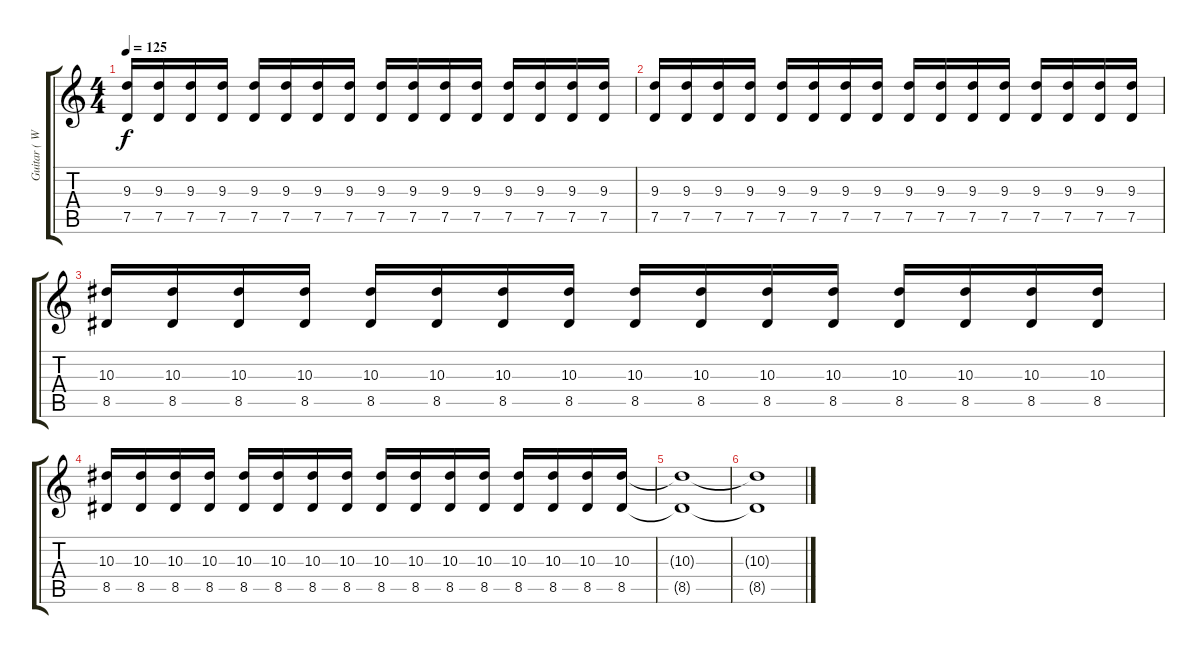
\track ("Guitar ( Wayne Static / Koichi Fukuda )" "Guitar ( W") {instrument distortionguitar}
\staff {score tabs}
\tuning (D4 A3 F3 C3 G2 C2) {hide}
\ts (4 4)
\tempo 125
\clef g2
\ks c
(9.3 7.5).16{dy f} (9.3 7.5).16 (9.3 7.5).16 (9.3 7.5).16 (9.3 7.5).16 (9.3 7.5).16 (9.3 7.5).16 (9.3 7.5).16 (9.3 7.5).16 (9.3 7.5).16 (9.3 7.5).16 (9.3 7.5).16 (9.3 7.5).16 (9.3 7.5).16 (9.3 7.5).16 (9.3 7.5).16 |
(9.3 7.5).16 (9.3 7.5).16 (9.3 7.5).16 (9.3 7.5).16 (9.3 7.5).16 (9.3 7.5).16 (9.3 7.5).16 (9.3 7.5).16 (9.3 7.5).16 (9.3 7.5).16 (9.3 7.5).16 (9.3 7.5).16 (9.3 7.5).16 (9.3 7.5).16 (9.3 7.5).16 (9.3 7.5).16 |
(10.3 8.5).16 (10.3 8.5).16 (10.3 8.5).16 (10.3 8.5).16 (10.3 8.5).16 (10.3 8.5).16 (10.3 8.5).16 (10.3 8.5).16 (10.3 8.5).16 (10.3 8.5).16 (10.3 8.5).16 (10.3 8.5).16 (10.3 8.5).16 (10.3 8.5).16 (10.3 8.5).16 (10.3 8.5).16 |
(10.3 8.5).16 (10.3 8.5).16 (10.3 8.5).16 (10.3 8.5).16 (10.3 8.5).16 (10.3 8.5).16 (10.3 8.5).16 (10.3 8.5).16 (10.3 8.5).16 (10.3 8.5).16 (10.3 8.5).16 (10.3 8.5).16 (10.3 8.5).16 (10.3 8.5).16 (10.3 8.5).16 (10.3 8.5).16 |
(10.3{t} 8.5{t}).1 |
(10.3{t} 8.5{t}).1
